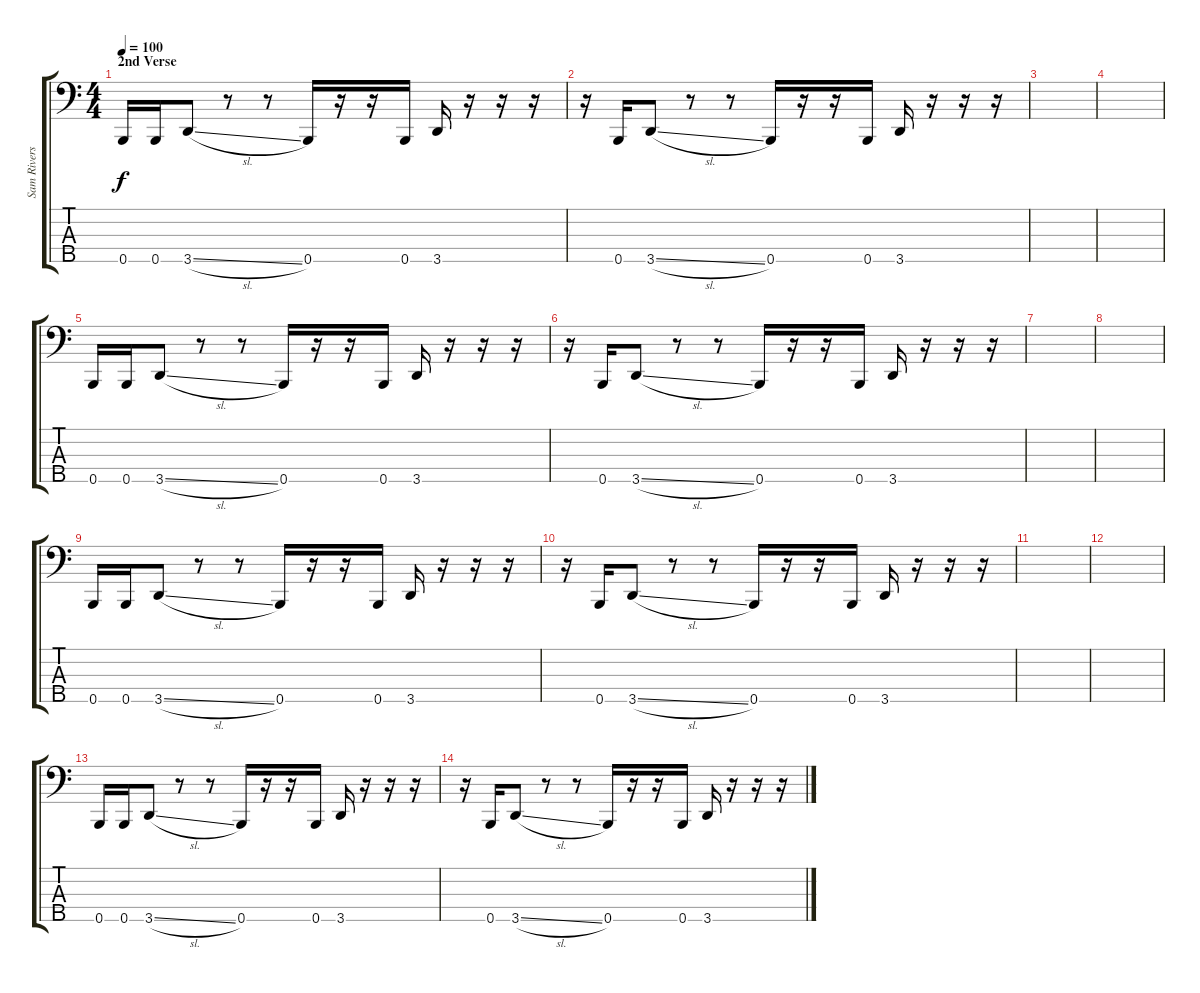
\track ("Sam Rivers" "Sam Rivers") {instrument electricbassfinger}
\staff {score tabs}
\tuning (G2 D2 A1 E1 B0) {hide}
\ts (4 4)
\section ("" "2nd Verse")
\tempo 100
\clef f4
\ks c
0.5.16{dy f} 0.5.16 3.5{sl}.8 r.8 r.8 0.5.16 r.16 r.16 0.5.16 3.5.16 r.16 r.16 r.16 |
r.16 0.5.16 3.5{sl}.8 r.8 r.8 0.5.16 r.16 r.16 0.5.16 3.5.16 r.16 r.16 r.16 |
|
|
0.5.16 0.5.16 3.5{sl}.8 r.8 r.8 0.5.16 r.16 r.16 0.5.16 3.5.16 r.16 r.16 r.16 |
r.16 0.5.16 3.5{sl}.8 r.8 r.8 0.5.16 r.16 r.16 0.5.16 3.5.16 r.16 r.16 r.16 |
|
|
0.5.16 0.5.16 3.5{sl}.8 r.8 r.8 0.5.16 r.16 r.16 0.5.16 3.5.16 r.16 r.16 r.16 |
r.16 0.5.16 3.5{sl}.8 r.8 r.8 0.5.16 r.16 r.16 0.5.16 3.5.16 r.16 r.16 r.16 |
|
|
0.5.16 0.5.16 3.5{sl}.8 r.8 r.8 0.5.16 r.16 r.16 0.5.16 3.5.16 r.16 r.16 r.16 |
r.16 0.5.16 3.5{sl}.8 r.8 r.8 0.5.16 r.16 r.16 0.5.16 3.5.16 r.16 r.16 r.16
